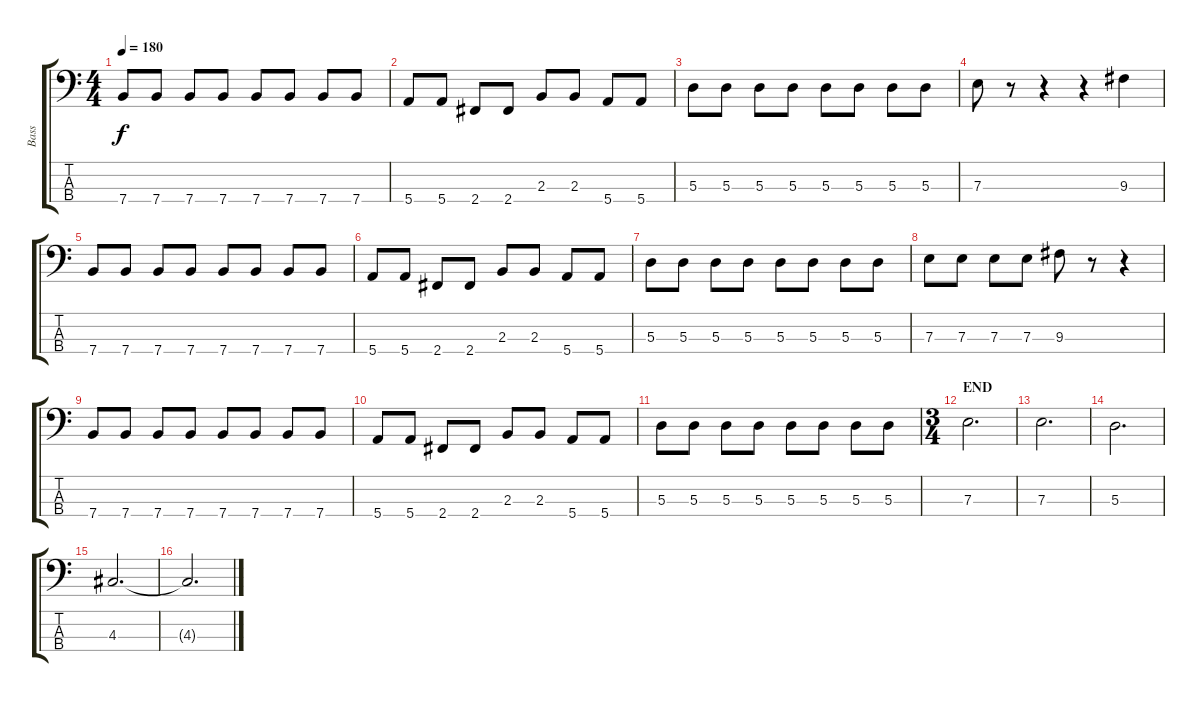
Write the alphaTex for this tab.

\track ("Bass" "Bass") {instrument electricbassfinger}
\staff {score tabs}
\tuning (G2 D2 A1 E1) {hide}
\ts (4 4)
\tempo 180
\clef f4
\ks c
7.4.8{dy f} 7.4.8 7.4.8 7.4.8 7.4.8 7.4.8 7.4.8 7.4.8 |
5.4.8 5.4.8 2.4.8 2.4.8 2.3.8 2.3.8 5.4.8 5.4.8 |
5.3.8 5.3.8 5.3.8 5.3.8 5.3.8 5.3.8 5.3.8 5.3.8 |
7.3.8 r.8 r.4 r.4 9.3.4 |
7.4.8 7.4.8 7.4.8 7.4.8 7.4.8 7.4.8 7.4.8 7.4.8 |
5.4.8 5.4.8 2.4.8 2.4.8 2.3.8 2.3.8 5.4.8 5.4.8 |
5.3.8 5.3.8 5.3.8 5.3.8 5.3.8 5.3.8 5.3.8 5.3.8 |
7.3.8 7.3.8 7.3.8 7.3.8 9.3.8 r.8 r.4 |
7.4.8 7.4.8 7.4.8 7.4.8 7.4.8 7.4.8 7.4.8 7.4.8 |
5.4.8 5.4.8 2.4.8 2.4.8 2.3.8 2.3.8 5.4.8 5.4.8 |
5.3.8 5.3.8 5.3.8 5.3.8 5.3.8 5.3.8 5.3.8 5.3.8 |
\ts (3 4)
\section ("" "END")
7.3.2{d} |
7.3.2{d} |
5.3.2{d} |
4.3.2{d} |
4.3{t}.2{d}
